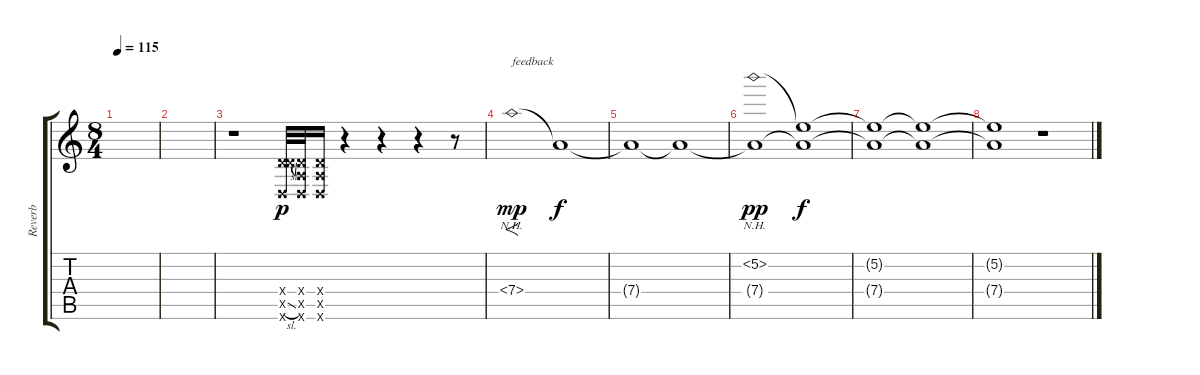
\track ("Reverb" "Reverb") {instrument overdrivenguitar}
\staff {score tabs}
\tuning (E4 B3 G3 D3 A2 D2) {hide}
\ts (8 4)
\tempo 115
\clef g2
\ks c
|
|
r.1{volume 12} (0.4{x} 5.5{sl x} 0.6{x}).32{dy p} (0.4{x} 0.5{x} 0.6{x}).32 (0.4{x} 0.5{x} 0.6{x}).16 r.4 r.4 r.4 r.8 |
7.4{nh}.1{f txt "feedback" dy mp} 7.4{t}.1{dy f} |
7.4{t}.1 7.4{t}.1 |
(5.2{nh} 7.4{t}).1{dy pp} (5.2{t} 7.4{t}).1{dy f} |
(5.2{t} 7.4{t}).1 (5.2{t} 7.4{t}).1{volume 5} |
(5.2{t} 7.4{t}).1 r.1
